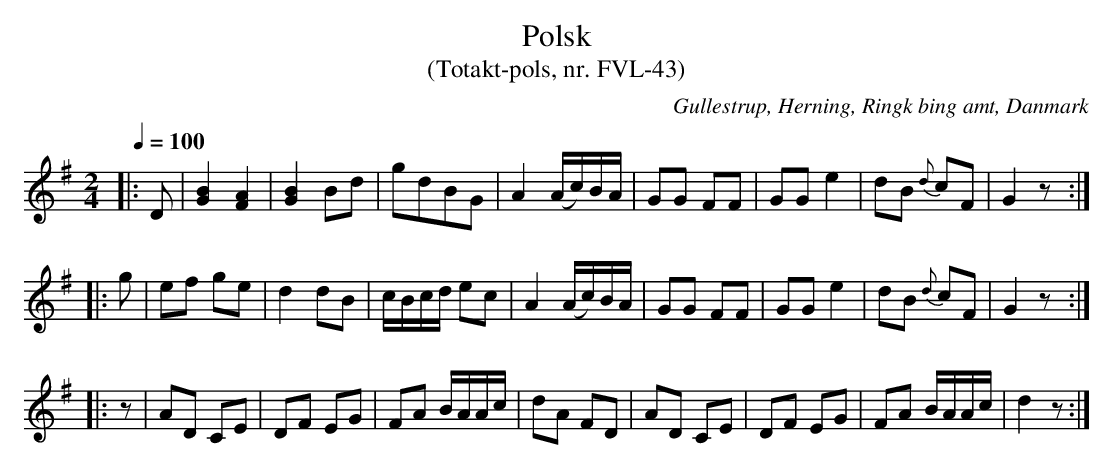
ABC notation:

X:1
T:Polsk
T:(Totakt-pols, nr. FVL-43)
O:Gullestrup, Herning, Ringk bing amt, Danmark
M:2/4
L:1/8
Q:1/4=100
K:G
|: D | [GB]2 [FA]2 | [GB]2 Bd | gdBG | A2 (A/c/)B/A/ | GG FF | GG e2 | dB {d}cF | G2 z :|
|: g | ef ge | d2 dB | c/B/c/d/ ec | A2 (A/c/)B/A/ | GG FF | GG e2 | dB {d}cF | G2 z :|
|: z | AD  CE | DF EG | FA B/A/A/c/ | dA FD | AD  CE | DF EG | FA B/A/A/c/ | d2 z :|
